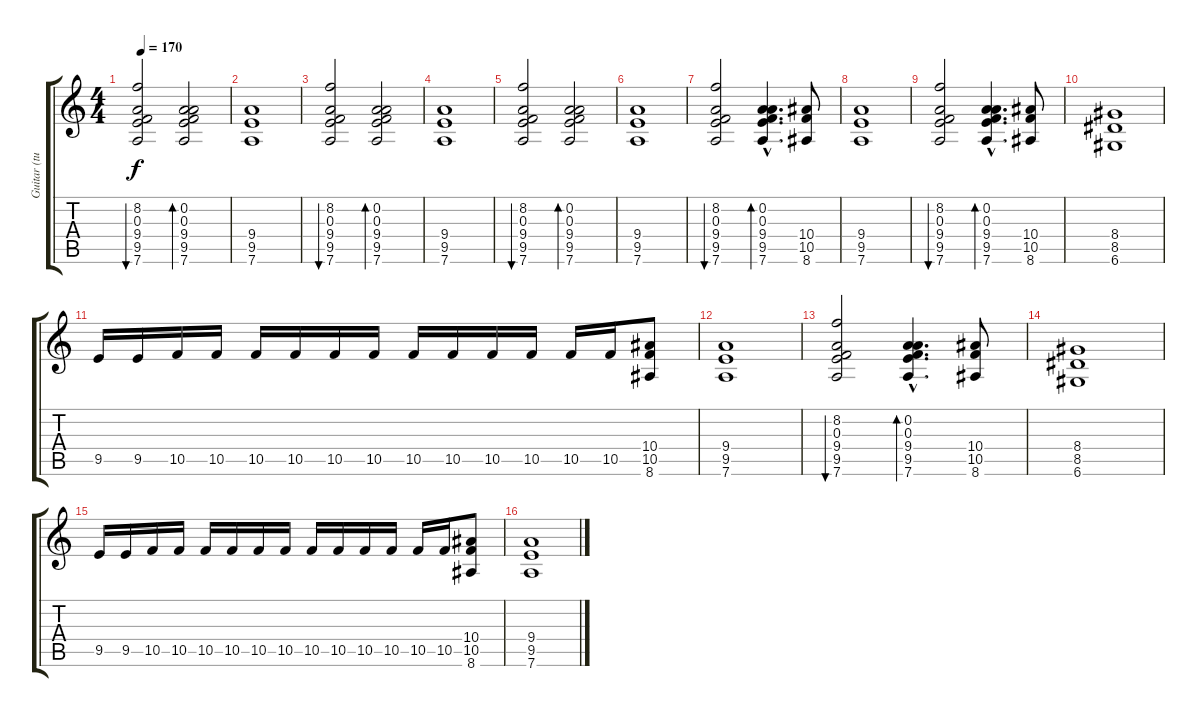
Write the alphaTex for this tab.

\track ("Guitar (tuned D)" "Guitar (tu") {instrument distortionguitar}
\staff {score tabs}
\tuning (D4 A3 F3 C3 G2 D2) {hide}
\ts (4 4)
\tempo 170
\clef g2
\ks c
(8.2 0.3 9.4 9.5 7.6).2{bu 240 dy f} (0.2 0.3 9.4 9.5 7.6).2{bd 120} |
(9.4 9.5 7.6).1 |
(8.2 0.3 9.4 9.5 7.6).2{bu 240} (0.2 0.3 9.4 9.5 7.6).2{bd 120} |
(9.4 9.5 7.6).1 |
(8.2 0.3 9.4 9.5 7.6).2{bu 240} (0.2 0.3 9.4 9.5 7.6).2{bd 120} |
(9.4 9.5 7.6).1 |
(8.2 0.3 9.4 9.5 7.6).2{bu 240} (0.2{hac} 0.3{hac} 9.4{hac} 9.5{hac} 7.6{hac}).4{d bd 120} (10.4 10.5 8.6).8 |
(9.4 9.5 7.6).1 |
(8.2 0.3 9.4 9.5 7.6).2{bu 240} (0.2{hac} 0.3{hac} 9.4{hac} 9.5{hac} 7.6{hac}).4{d bd 120} (10.4 10.5 8.6).8 |
(8.4 8.5 6.6).1 |
9.5.16 9.5.16 10.5.16 10.5.16 10.5.16 10.5.16 10.5.16 10.5.16 10.5.16 10.5.16 10.5.16 10.5.16 10.5.16 10.5.16 (10.4 10.5 8.6).8 |
(9.4 9.5 7.6).1 |
(8.2 0.3 9.4 9.5 7.6).2{bu 240} (0.2{hac} 0.3{hac} 9.4{hac} 9.5{hac} 7.6{hac}).4{d bd 120} (10.4 10.5 8.6).8 |
(8.4 8.5 6.6).1 |
9.5.16 9.5.16 10.5.16 10.5.16 10.5.16 10.5.16 10.5.16 10.5.16 10.5.16 10.5.16 10.5.16 10.5.16 10.5.16 10.5.16 (10.4 10.5 8.6).8 |
(9.4 9.5 7.6).1
